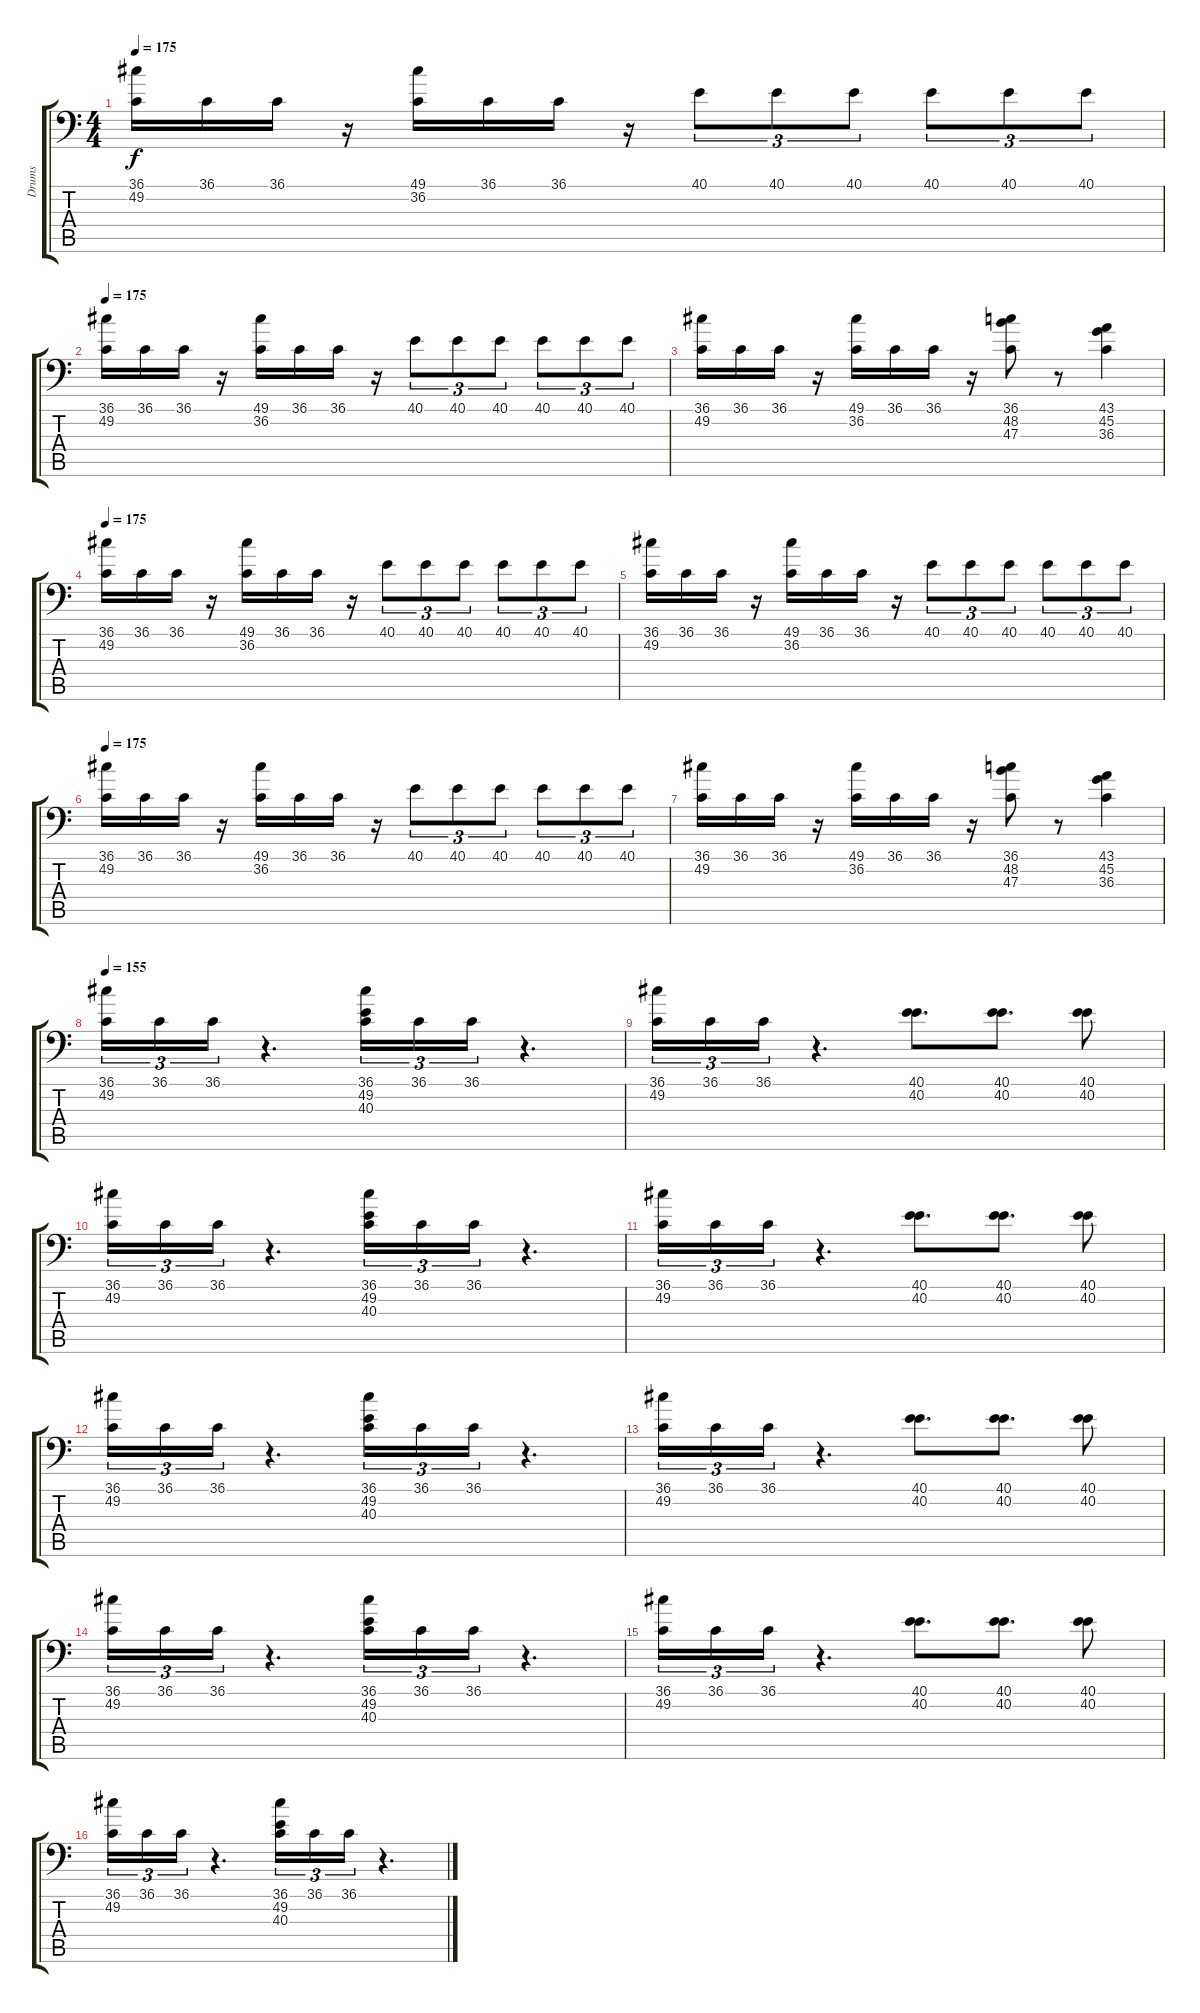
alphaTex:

\track ("Drums" "Drums") {instrument acousticgrandpiano}
\staff {score tabs}
\tuning (C-1 C-1 C-1 C-1 C-1 C-1) {hide}
\ts (4 4)
\tempo 175
\clef f4
\ks c
(36.1 49.2).16{dy f} 36.1.16 36.1.16 r.16 (49.1 36.2).16 36.1.16 36.1.16 r.16 40.1.8{tu (3 2)} 40.1.8{tu (3 2)} 40.1.8{tu (3 2)} 40.1.8{tu (3 2)} 40.1.8{tu (3 2)} 40.1.8{tu (3 2)} |
\tempo 175
(36.1 49.2).16 36.1.16 36.1.16 r.16 (49.1 36.2).16 36.1.16 36.1.16 r.16 40.1.8{tu (3 2)} 40.1.8{tu (3 2)} 40.1.8{tu (3 2)} 40.1.8{tu (3 2)} 40.1.8{tu (3 2)} 40.1.8{tu (3 2)} |
(36.1 49.2).16 36.1.16 36.1.16 r.16 (49.1 36.2).16 36.1.16 36.1.16 r.16 (36.1 48.2 47.3).8 r.8 (43.1 45.2 36.3).4 |
\tempo 175
(36.1 49.2).16 36.1.16 36.1.16 r.16 (49.1 36.2).16 36.1.16 36.1.16 r.16 40.1.8{tu (3 2)} 40.1.8{tu (3 2)} 40.1.8{tu (3 2)} 40.1.8{tu (3 2)} 40.1.8{tu (3 2)} 40.1.8{tu (3 2)} |
(36.1 49.2).16 36.1.16 36.1.16 r.16 (49.1 36.2).16 36.1.16 36.1.16 r.16 40.1.8{tu (3 2)} 40.1.8{tu (3 2)} 40.1.8{tu (3 2)} 40.1.8{tu (3 2)} 40.1.8{tu (3 2)} 40.1.8{tu (3 2)} |
\tempo 175
(36.1 49.2).16 36.1.16 36.1.16 r.16 (49.1 36.2).16 36.1.16 36.1.16 r.16 40.1.8{tu (3 2)} 40.1.8{tu (3 2)} 40.1.8{tu (3 2)} 40.1.8{tu (3 2)} 40.1.8{tu (3 2)} 40.1.8{tu (3 2)} |
(36.1 49.2).16 36.1.16 36.1.16 r.16 (49.1 36.2).16 36.1.16 36.1.16 r.16 (36.1 48.2 47.3).8 r.8 (43.1 45.2 36.3).4 |
\tempo 155
(36.1 49.2).16{tu (3 2)} 36.1.16{tu (3 2)} 36.1.16{tu (3 2)} r.4{d} (36.1 49.2 40.3).16{tu (3 2)} 36.1.16{tu (3 2)} 36.1.16{tu (3 2)} r.4{d} |
(36.1 49.2).16{tu (3 2)} 36.1.16{tu (3 2)} 36.1.16{tu (3 2)} r.4{d} (40.1 40.2).8{d} (40.1 40.2).8{d} (40.1 40.2).8 |
(36.1 49.2).16{tu (3 2)} 36.1.16{tu (3 2)} 36.1.16{tu (3 2)} r.4{d} (36.1 49.2 40.3).16{tu (3 2)} 36.1.16{tu (3 2)} 36.1.16{tu (3 2)} r.4{d} |
(36.1 49.2).16{tu (3 2)} 36.1.16{tu (3 2)} 36.1.16{tu (3 2)} r.4{d} (40.1 40.2).8{d} (40.1 40.2).8{d} (40.1 40.2).8 |
(36.1 49.2).16{tu (3 2)} 36.1.16{tu (3 2)} 36.1.16{tu (3 2)} r.4{d} (36.1 49.2 40.3).16{tu (3 2)} 36.1.16{tu (3 2)} 36.1.16{tu (3 2)} r.4{d} |
(36.1 49.2).16{tu (3 2)} 36.1.16{tu (3 2)} 36.1.16{tu (3 2)} r.4{d} (40.1 40.2).8{d} (40.1 40.2).8{d} (40.1 40.2).8 |
(36.1 49.2).16{tu (3 2)} 36.1.16{tu (3 2)} 36.1.16{tu (3 2)} r.4{d} (36.1 49.2 40.3).16{tu (3 2)} 36.1.16{tu (3 2)} 36.1.16{tu (3 2)} r.4{d} |
(36.1 49.2).16{tu (3 2)} 36.1.16{tu (3 2)} 36.1.16{tu (3 2)} r.4{d} (40.1 40.2).8{d} (40.1 40.2).8{d} (40.1 40.2).8 |
(36.1 49.2).16{tu (3 2)} 36.1.16{tu (3 2)} 36.1.16{tu (3 2)} r.4{d} (36.1 49.2 40.3).16{tu (3 2)} 36.1.16{tu (3 2)} 36.1.16{tu (3 2)} r.4{d}
